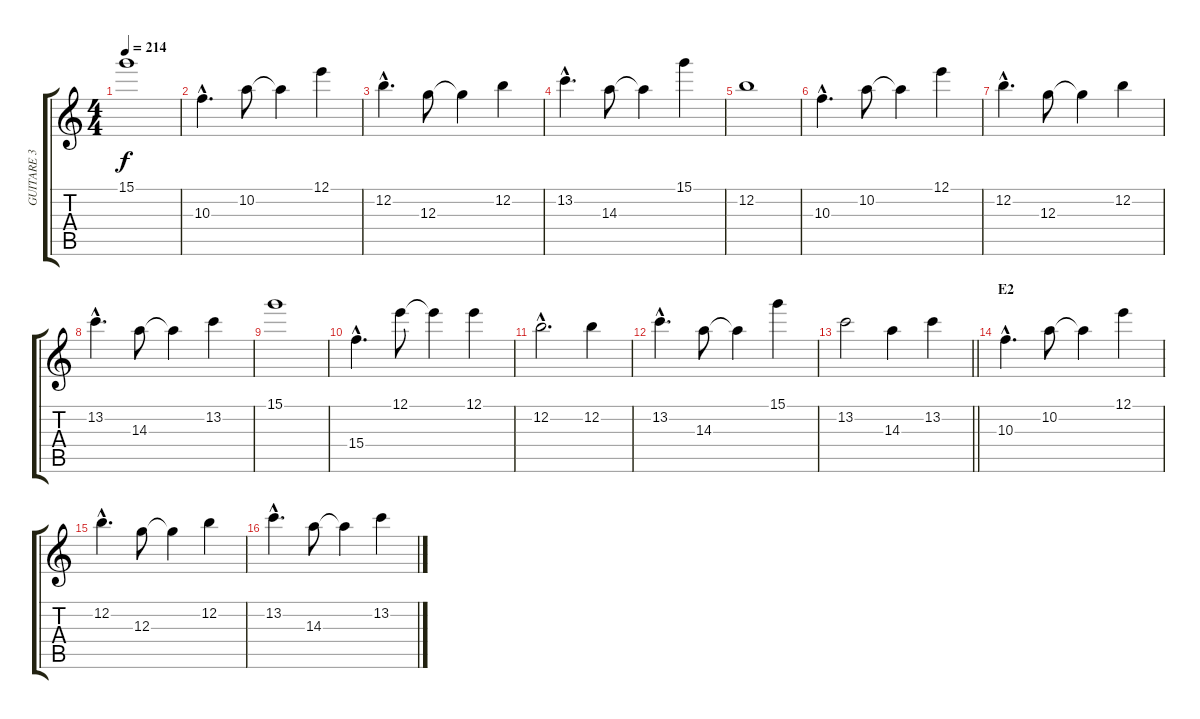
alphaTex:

\track ("GUITARE 3" "GUITARE 3") {instrument acousticguitarsteel}
\staff {score tabs}
\tuning (E4 B3 G3 D3 A2 E2) {hide}
\ts (4 4)
\tempo 214
\clef g2
\ks c
15.1.1{dy f} |
10.3{hac}.4{d} 10.2.8 10.2{t}.4 12.1.4 |
12.2{hac}.4{d} 12.3.8 12.3{t}.4 12.2.4 |
13.2{hac}.4{d} 14.3.8 14.3{t}.4 15.1.4 |
12.2.1 |
10.3{hac}.4{d} 10.2.8 10.2{t}.4 12.1.4 |
12.2{hac}.4{d} 12.3.8 12.3{t}.4 12.2.4 |
13.2{hac}.4{d} 14.3.8 14.3{t}.4 13.2.4 |
15.1.1 |
15.4{hac}.4{d} 12.1.8 12.1{t}.4 12.1.4 |
12.2{hac}.2{d} 12.2.4 |
13.2{hac}.4{d} 14.3.8 14.3{t}.4 15.1.4 |
\barLineRight lightlight
13.2.2 14.3.4 13.2.4 |
\section ("" "E2")
10.3{hac}.4{d volume 12} 10.2.8 10.2{t}.4 12.1.4 |
12.2{hac}.4{d} 12.3.8 12.3{t}.4 12.2.4 |
13.2{hac}.4{d} 14.3.8 14.3{t}.4 13.2.4
